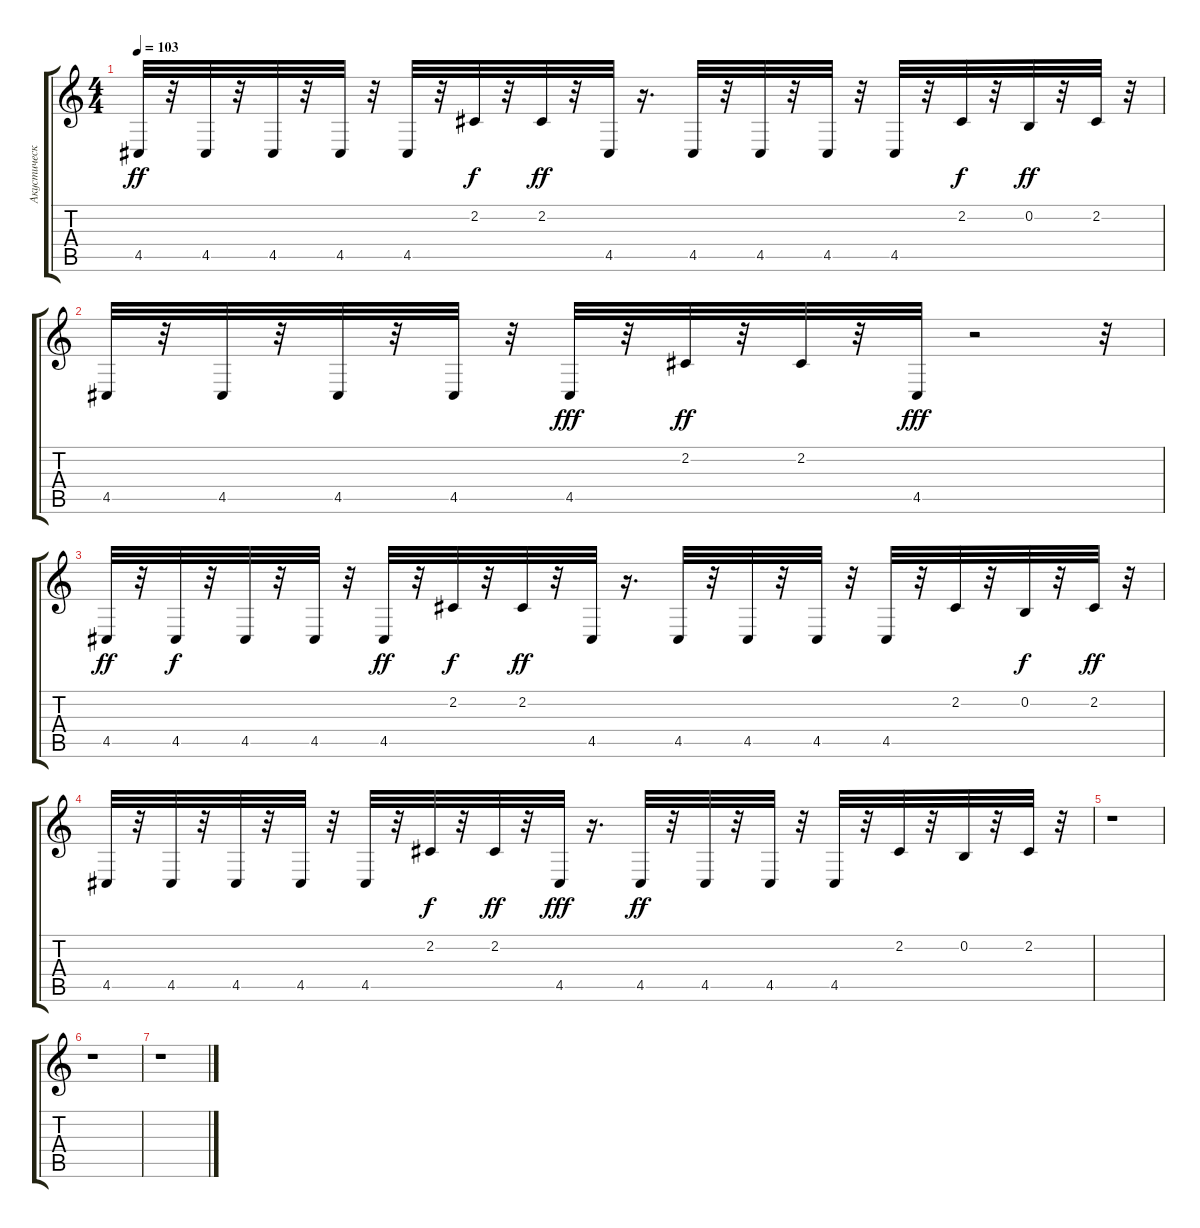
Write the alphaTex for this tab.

\track ("Акустический Гранд Роял" "Акустическ") {instrument acousticgrandpiano}
\staff {score tabs}
\tuning (E4 B3 G3 D3 A2 E2) {hide}
\ts (4 4)
\tempo 103
\clef g2
\ks c
4.5.32{dy ff} r.32 4.5.32 r.32 4.5.32 r.32 4.5.32 r.32 4.5.32 r.32 2.2.32{dy f} r.32 2.2.32{dy ff} r.32 4.5.32 r.16{d} 4.5.32 r.32 4.5.32 r.32 4.5.32 r.32 4.5.32 r.32 2.2.32{dy f} r.32 0.2.32{dy ff} r.32 2.2.32 r.32 |
4.5.32 r.32 4.5.32 r.32 4.5.32 r.32 4.5.32 r.32 4.5.32{dy fff} r.32 2.2.32{dy ff} r.32 2.2.32 r.32 4.5.32{dy fff} r.2 r.32 |
4.5.32{dy ff} r.32 4.5.32{dy f} r.32 4.5.32 r.32 4.5.32 r.32 4.5.32{dy ff} r.32 2.2.32{dy f} r.32 2.2.32{dy ff} r.32 4.5.32 r.16{d} 4.5.32 r.32 4.5.32 r.32 4.5.32 r.32 4.5.32 r.32 2.2.32 r.32 0.2.32{dy f} r.32 2.2.32{dy ff} r.32 |
4.5.32 r.32 4.5.32 r.32 4.5.32 r.32 4.5.32 r.32 4.5.32 r.32 2.2.32{dy f} r.32 2.2.32{dy ff} r.32 4.5.32{dy fff} r.16{d} 4.5.32{dy ff} r.32 4.5.32 r.32 4.5.32 r.32 4.5.32 r.32 2.2.32 r.32 0.2.32 r.32 2.2.32 r.32 |
r.1 |
r.1 |
r.1
